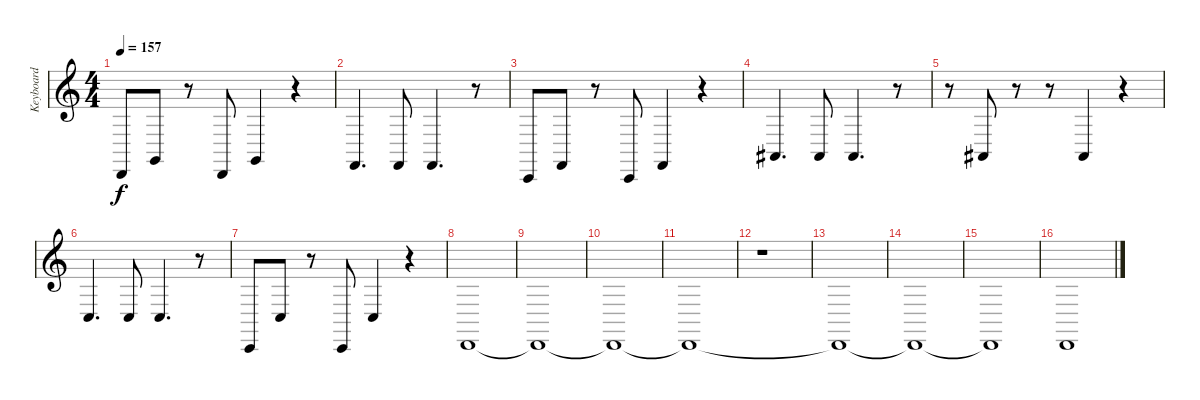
\track ("Keyboard" "Keyboard") {instrument pad3polysynth}
\staff {score}
\tuning (E4 B3 G3 D3 A2 E2 B1) {hide}
\ts (4 4)
\tempo 157
\clef g2
\ks c
3.7.8{dy f} 3.6.8 r.8 3.7.8 3.6.4 r.4 |
1.6.4{d} 1.6.8 1.6.4{d} r.8 |
1.7.8 1.6.8 r.8 1.7.8 1.6.4 r.4 |
1.5.4{d} 1.5.8 1.5.4{d} r.8 |
r.8 1.5.8 r.8 r.8 1.5.4 r.4 |
3.5.4{d} 3.5.8 3.5.4{d} r.8 |
1.7.8 3.5.8 r.8 1.7.8 3.5.4 r.4 |
3.7.1 |
3.7{t}.1 |
3.7{t}.1 |
3.7{t}.1 |
r.1 |
3.7{t}.1 |
3.7{t}.1 |
3.7{t}.1 |
3.7.1
